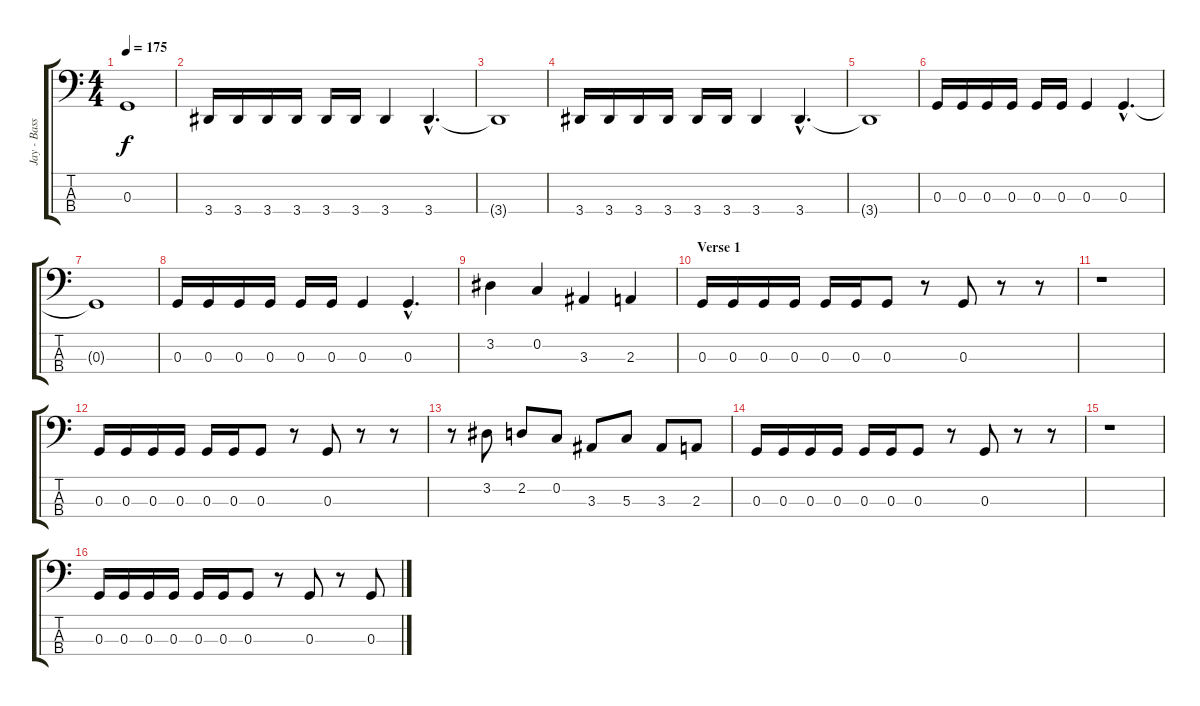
\track ("Jay - Bass" "Jay - Bass") {instrument electricbasspick}
\staff {score tabs}
\tuning (F2 C2 G1 C1) {hide}
\ts (4 4)
\tempo 175
\clef f4
\ks c
0.3{t}.1{dy f} |
3.4.16 3.4.16 3.4.16 3.4.16 3.4.16 3.4.16 3.4.4 3.4{hac}.4{d} |
3.4{t}.1 |
3.4.16 3.4.16 3.4.16 3.4.16 3.4.16 3.4.16 3.4.4 3.4{hac}.4{d} |
3.4{t}.1 |
0.3.16 0.3.16 0.3.16 0.3.16 0.3.16 0.3.16 0.3.4 0.3{hac}.4{d} |
0.3{t}.1 |
0.3.16 0.3.16 0.3.16 0.3.16 0.3.16 0.3.16 0.3.4 0.3{hac}.4{d} |
3.2.4 0.2.4 3.3.4 2.3.4 |
\section ("" "Verse 1")
0.3.16 0.3.16 0.3.16 0.3.16 0.3.16 0.3.16 0.3.8 r.8 0.3.8 r.8 r.8 |
r.1 |
0.3.16 0.3.16 0.3.16 0.3.16 0.3.16 0.3.16 0.3.8 r.8 0.3.8 r.8 r.8 |
r.8 3.2.8 2.2.8 0.2.8 3.3.8 5.3.8 3.3.8 2.3.8 |
0.3.16 0.3.16 0.3.16 0.3.16 0.3.16 0.3.16 0.3.8 r.8 0.3.8 r.8 r.8 |
r.1 |
0.3.16 0.3.16 0.3.16 0.3.16 0.3.16 0.3.16 0.3.8 r.8 0.3.8 r.8 0.3.8
